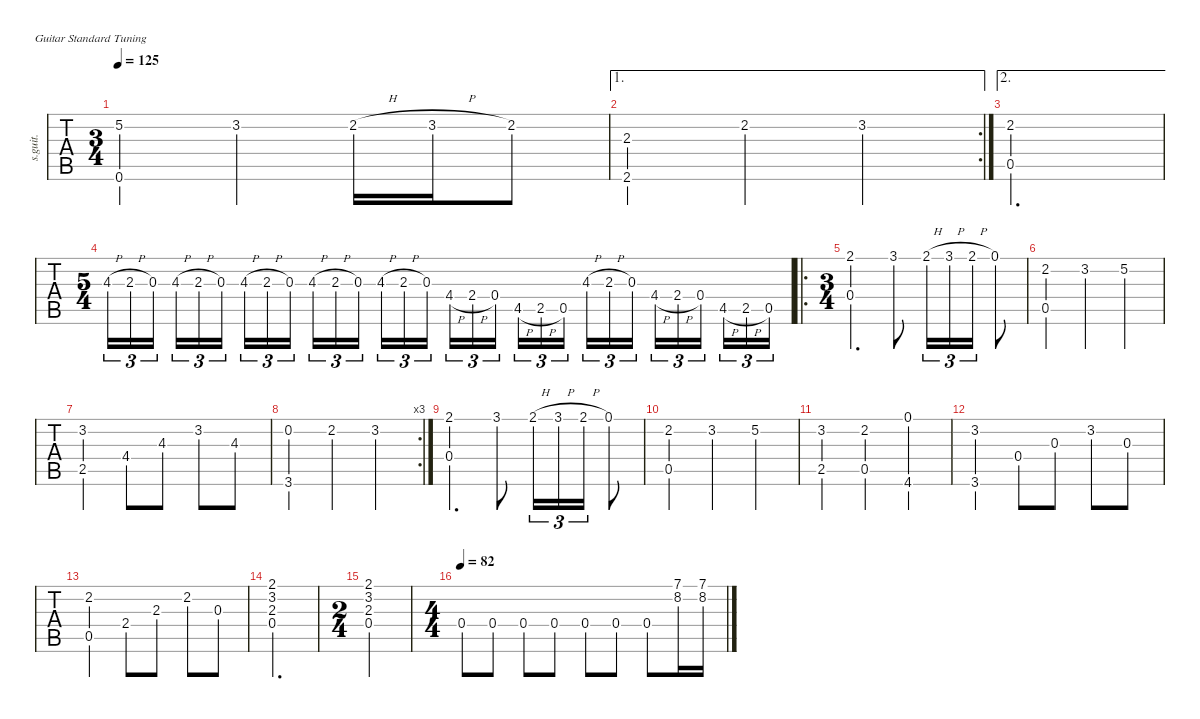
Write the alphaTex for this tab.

\defaultSystemsLayout 4
\hideDynamics
\bracketExtendMode nobrackets
\track ("Guitar Acoustic 1" "s.guit.") {solo instrument acousticguitarsteel}
\staff {tabs}
\tuning (E4 B3 G3 D3 A2 E2)
\ts (3 4)
\tempo 125
\clef g2
\ks d
(5.2{acc forcenatural} 0.6{acc forcenatural}).4{dy mp beam Up} 3.2{acc forcenatural}.4{beam Down} 2.2{h acc #}.16{beam Down} 3.2{h acc forcenatural}.16{beam Down} 2.2{acc #}.8{beam Down} |
\ae 1
\rc 2
(2.6{acc #} 2.3{acc forcenatural}).4{beam Up} 2.2{acc #}.4{beam Down} 3.2{acc forcenatural}.4{beam Down} |
\ae 2
(2.2{acc #} 0.5{acc forcenatural}).2{d beam Up} |
\ts (5 4)
\beaming (8 6 4)
4.3{h acc forcenatural}.16{tu (3 2) dy mf beam Up} 2.3{h acc forcenatural}.16{tu (3 2) beam Up} 0.3{acc forcenatural}.16{tu (3 2) beam Up} 4.3{h acc forcenatural}.16{tu (3 2) beam Up} 2.3{h acc forcenatural}.16{tu (3 2) beam Up} 0.3{acc forcenatural}.16{tu (3 2) beam Up} 4.3{h acc forcenatural}.16{tu (3 2) beam Up} 2.3{h acc forcenatural}.16{tu (3 2) beam Up} 0.3{acc forcenatural}.16{tu (3 2) beam Up} 4.3{h acc forcenatural}.16{tu (3 2) beam Up} 2.3{h acc forcenatural}.16{tu (3 2) beam Up} 0.3{acc forcenatural}.16{tu (3 2) beam Up} 4.3{h acc forcenatural}.16{tu (3 2) beam Up} 2.3{h acc forcenatural}.16{tu (3 2) beam Up} 0.3{acc forcenatural}.16{tu (3 2) beam Up} 4.4{h acc #}.16{tu (3 2) beam Up} 2.4{h acc forcenatural}.16{tu (3 2) beam Up} 0.4{acc forcenatural}.16{tu (3 2) beam Up} 4.5{h acc #}.16{tu (3 2) beam Up} 2.5{h acc forcenatural}.16{tu (3 2) beam Up} 0.5{acc forcenatural}.16{tu (3 2) beam Up} 4.3{h acc forcenatural}.16{tu (3 2) beam Up} 2.3{h acc forcenatural}.16{tu (3 2) beam Up} 0.3{acc forcenatural}.16{tu (3 2) beam Up} 4.4{h acc #}.16{tu (3 2) beam Up} 2.4{h acc forcenatural}.16{tu (3 2) beam Up} 0.4{acc forcenatural}.16{tu (3 2) beam Up} 4.5{h acc #}.16{tu (3 2) beam Up} 2.5{h acc forcenatural}.16{tu (3 2) beam Up} 0.5{acc forcenatural}.16{tu (3 2) beam Up} |
\ro
\ts (3 4)
\beaming (8 2 2 2)
(2.1{acc #} 0.4{acc forcenatural}).4{d beam Up} 3.1{acc forcenatural}.8{beam Down} 2.1{h acc #}.16{tu (3 2) beam Down} 3.1{h acc forcenatural}.16{tu (3 2) beam Down} 2.1{h acc #}.16{tu (3 2) beam Down} 0.1{acc forcenatural}.8{beam Down} |
(2.2{acc #} 0.5{acc forcenatural}).4{beam Up} 3.2{acc forcenatural}.4{beam Down} 5.2{acc forcenatural}.4{beam Down} |
(3.2{acc forcenatural} 2.5{acc forcenatural}).4{beam Up} 4.4{acc #}.8{beam Up} 4.3{acc forcenatural}.8{beam Up} 3.2{acc forcenatural}.8{beam Down} 4.3{acc forcenatural}.8{beam Down} |
\rc 3
(0.2{acc forcenatural} 3.6{acc forcenatural}).4{beam Up} 2.2{acc #}.4{beam Down} 3.2{acc forcenatural}.4{beam Down} |
(2.1{acc #} 0.4{acc forcenatural}).4{d beam Up} 3.1{acc forcenatural}.8{beam Down} 2.1{h acc #}.16{tu (3 2) beam Down} 3.1{h acc forcenatural}.16{tu (3 2) beam Down} 2.1{h acc #}.16{tu (3 2) beam Down} 0.1{acc forcenatural}.8{beam Down} |
(2.2{acc #} 0.5{acc forcenatural}).4{beam Up} 3.2{acc forcenatural}.4{beam Down} 5.2{acc forcenatural}.4{beam Down} |
(3.2{acc forcenatural} 2.5{acc forcenatural}).4{dy mp beam Up} (2.2{acc #} 0.5{acc forcenatural}).4{beam Up} (0.1{acc forcenatural} 4.6{acc #}).4{beam Up} |
(3.2{acc forcenatural} 3.6{acc forcenatural}).4{beam Up} 0.4{acc forcenatural}.8{beam Up} 0.3{acc forcenatural}.8{beam Up} 3.2{acc forcenatural}.8{beam Down} 0.3{acc forcenatural}.8{beam Down} |
(2.2{acc #} 0.5{acc forcenatural}).4{beam Up} 2.4{acc forcenatural}.8{beam Up} 2.3{acc forcenatural}.8{beam Up} 2.2{acc #}.8{beam Up} 0.3{acc forcenatural}.8{beam Up} |
(2.1{acc #} 3.2{acc forcenatural} 2.3{acc forcenatural} 0.4{acc forcenatural}).2{d dy mf beam Up} |
\ts (2 4)
\beaming (8 2 2)
(2.1{acc #} 3.2{acc forcenatural} 2.3{acc forcenatural} 0.4{acc forcenatural}).2 |
\ts (4 4)
\beaming (8 2 2 2 2)
\tempo 82
0.4{acc forcenatural}.8{dy f beam Up} 0.4{acc forcenatural}.8{beam Up} 0.4{acc forcenatural}.8{beam Up} 0.4{acc forcenatural}.8{beam Up} 0.4{acc forcenatural}.8{beam Up} 0.4{acc forcenatural}.8{beam Up} 0.4{acc forcenatural}.8{beam Down} (7.1{acc forcenatural} 8.2{acc forcenatural}).16{dy mf beam Down} (7.1{acc forcenatural} 8.2{acc forcenatural}).16{beam Down}
